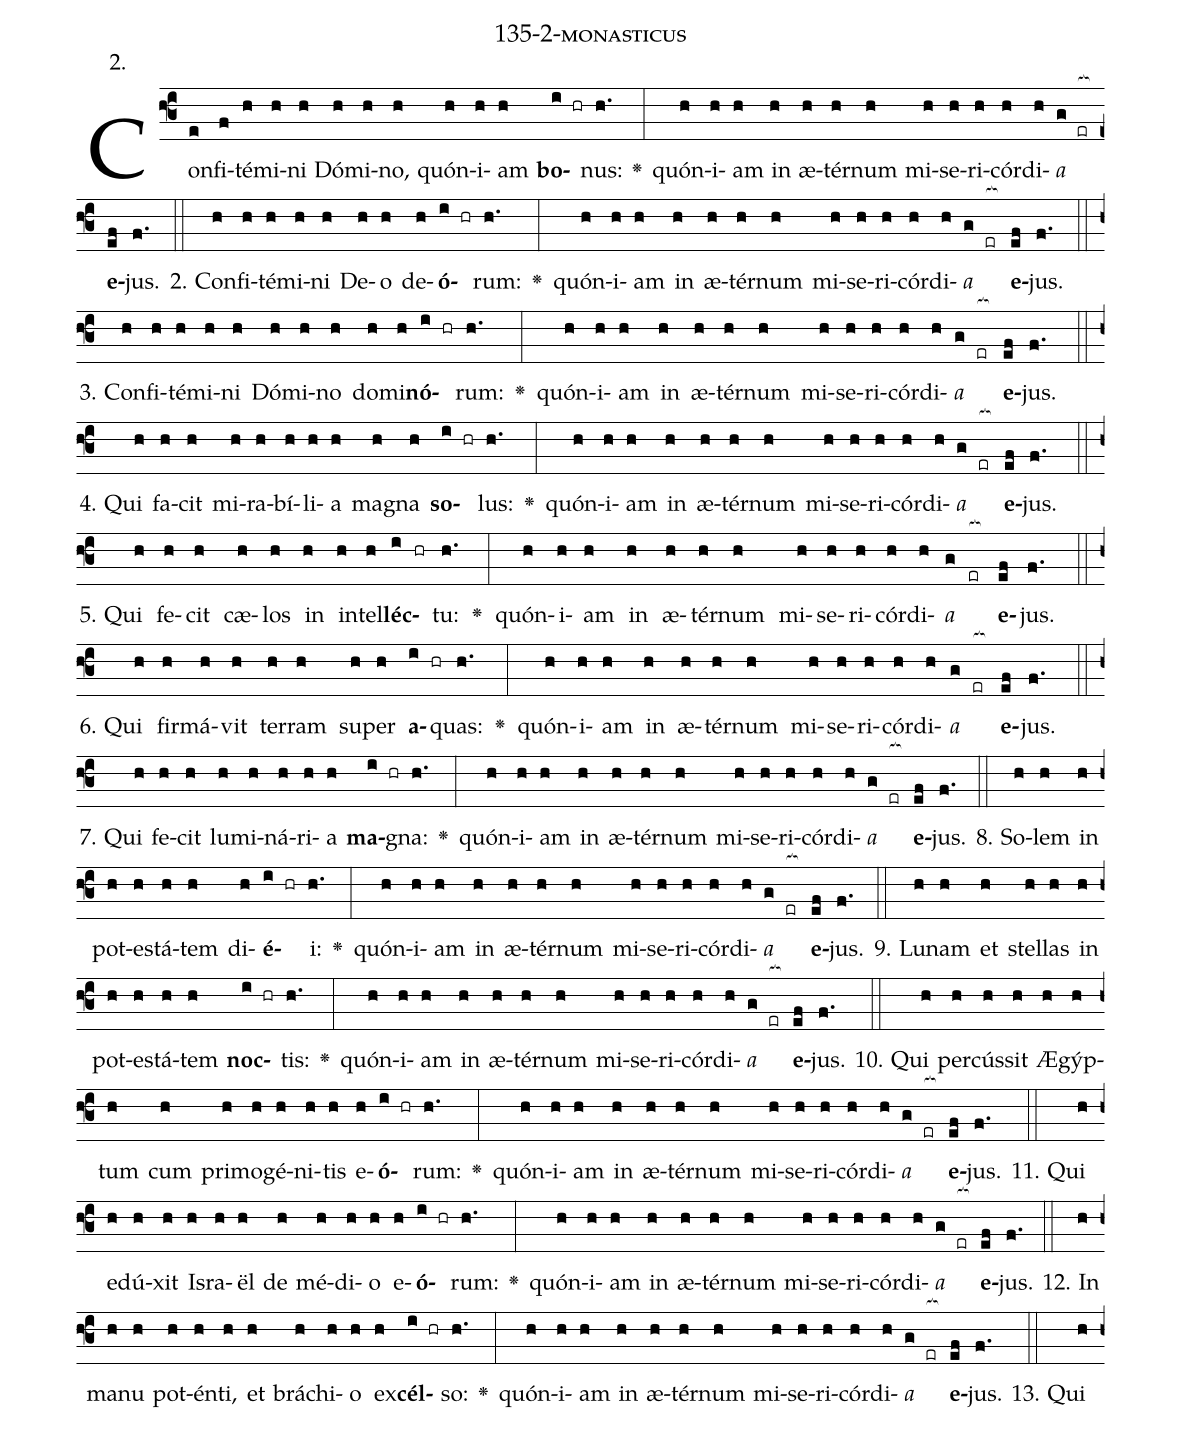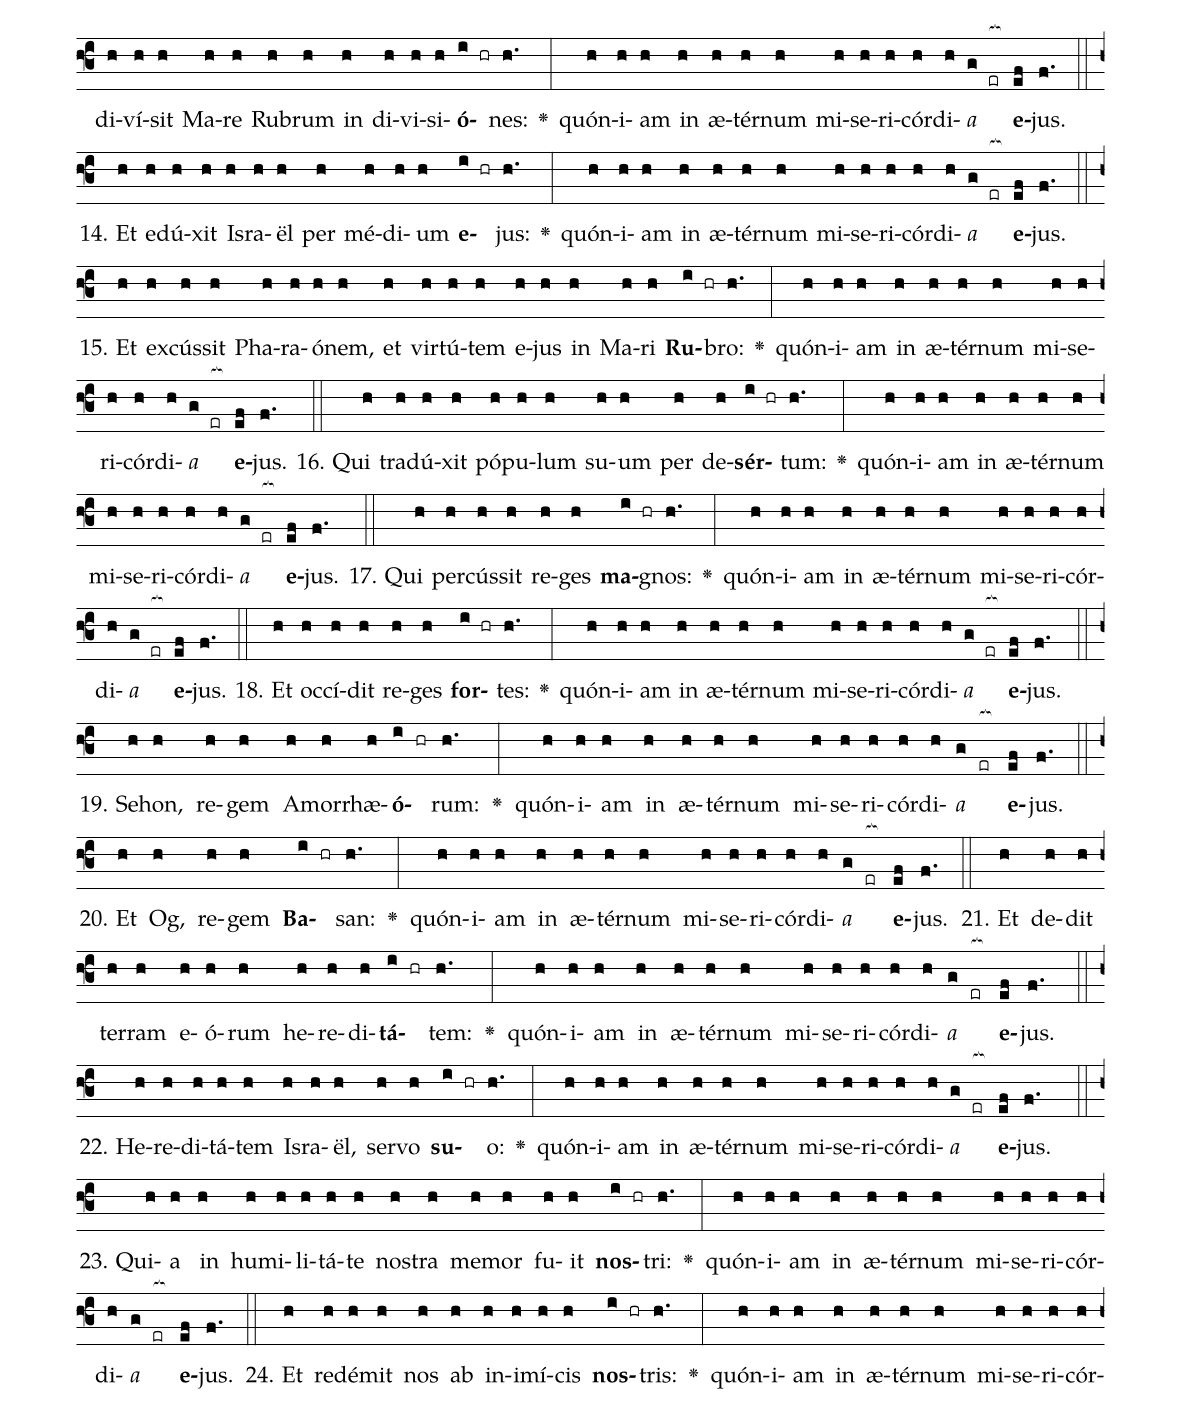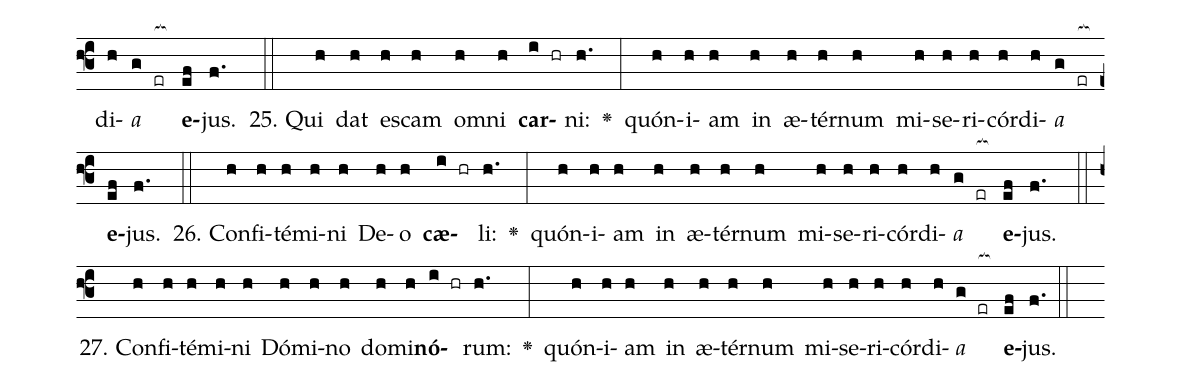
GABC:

name: 135-2-monasticus;
annotation: 2.;
%%
(f3)Con(e)fi(f)té(h)mi(h)ni(h) Dó(h)mi(h)no,(h) quón(h)i(h)am(h) <b>bo</b>(i hr)nus:(h.) <v>\greheightstar</v>(:) quón(h)i(h)am(h) in(h) æ(h)tér(h)num(h) mi(h)se(h)ri(h)cór(h)di(h)<i>a</i>(g er[ocb:1{]) <b>e</b>(ef[ocb:0}])jus.(f.) (::)
2. Con(h)fi(h)té(h)mi(h)ni(h) De(h)o(h) de(h)<b>ó</b>(i hr)rum:(h.) <v>\greheightstar</v>(:) quón(h)i(h)am(h) in(h) æ(h)tér(h)num(h) mi(h)se(h)ri(h)cór(h)di(h)<i>a</i>(g er[ocb:1{]) <b>e</b>(ef[ocb:0}])jus.(f.) (::)
3. Con(h)fi(h)té(h)mi(h)ni(h) Dó(h)mi(h)no(h) do(h)mi(h)<b>nó</b>(i hr)rum:(h.) <v>\greheightstar</v>(:) quón(h)i(h)am(h) in(h) æ(h)tér(h)num(h) mi(h)se(h)ri(h)cór(h)di(h)<i>a</i>(g er[ocb:1{]) <b>e</b>(ef[ocb:0}])jus.(f.) (::)
4. Qui(h) fa(h)cit(h) mi(h)ra(h)bí(h)li(h)a(h) ma(h)gna(h) <b>so</b>(i hr)lus:(h.) <v>\greheightstar</v>(:) quón(h)i(h)am(h) in(h) æ(h)tér(h)num(h) mi(h)se(h)ri(h)cór(h)di(h)<i>a</i>(g er[ocb:1{]) <b>e</b>(ef[ocb:0}])jus.(f.) (::)
5. Qui(h) fe(h)cit(h) cæ(h)los(h) in(h) in(h)tel(h)<b>léc</b>(i hr)tu:(h.) <v>\greheightstar</v>(:) quón(h)i(h)am(h) in(h) æ(h)tér(h)num(h) mi(h)se(h)ri(h)cór(h)di(h)<i>a</i>(g er[ocb:1{]) <b>e</b>(ef[ocb:0}])jus.(f.) (::)
6. Qui(h) fir(h)má(h)vit(h) ter(h)ram(h) su(h)per(h) <b>a</b>(i hr)quas:(h.) <v>\greheightstar</v>(:) quón(h)i(h)am(h) in(h) æ(h)tér(h)num(h) mi(h)se(h)ri(h)cór(h)di(h)<i>a</i>(g er[ocb:1{]) <b>e</b>(ef[ocb:0}])jus.(f.) (::)
7. Qui(h) fe(h)cit(h) lu(h)mi(h)ná(h)ri(h)a(h) <b>ma</b>(i hr)gna:(h.) <v>\greheightstar</v>(:) quón(h)i(h)am(h) in(h) æ(h)tér(h)num(h) mi(h)se(h)ri(h)cór(h)di(h)<i>a</i>(g er[ocb:1{]) <b>e</b>(ef[ocb:0}])jus.(f.) (::)
8. So(h)lem(h) in(h) pot(h)es(h)tá(h)tem(h) di(h)<b>é</b>(i hr)i:(h.) <v>\greheightstar</v>(:) quón(h)i(h)am(h) in(h) æ(h)tér(h)num(h) mi(h)se(h)ri(h)cór(h)di(h)<i>a</i>(g er[ocb:1{]) <b>e</b>(ef[ocb:0}])jus.(f.) (::)
9. Lu(h)nam(h) et(h) stel(h)las(h) in(h) pot(h)es(h)tá(h)tem(h) <b>noc</b>(i hr)tis:(h.) <v>\greheightstar</v>(:) quón(h)i(h)am(h) in(h) æ(h)tér(h)num(h) mi(h)se(h)ri(h)cór(h)di(h)<i>a</i>(g er[ocb:1{]) <b>e</b>(ef[ocb:0}])jus.(f.) (::)
10. Qui(h) per(h)cús(h)sit(h) Æ(h)gýp(h)tum(h) cum(h) pri(h)mo(h)gé(h)ni(h)tis(h) e(h)<b>ó</b>(i hr)rum:(h.) <v>\greheightstar</v>(:) quón(h)i(h)am(h) in(h) æ(h)tér(h)num(h) mi(h)se(h)ri(h)cór(h)di(h)<i>a</i>(g er[ocb:1{]) <b>e</b>(ef[ocb:0}])jus.(f.) (::)
11. Qui(h) e(h)dú(h)xit(h) Is(h)ra(h)ël(h) de(h) mé(h)di(h)o(h) e(h)<b>ó</b>(i hr)rum:(h.) <v>\greheightstar</v>(:) quón(h)i(h)am(h) in(h) æ(h)tér(h)num(h) mi(h)se(h)ri(h)cór(h)di(h)<i>a</i>(g er[ocb:1{]) <b>e</b>(ef[ocb:0}])jus.(f.) (::)
12. In(h) ma(h)nu(h) pot(h)én(h)ti,(h) et(h) brá(h)chi(h)o(h) ex(h)<b>cél</b>(i hr)so:(h.) <v>\greheightstar</v>(:) quón(h)i(h)am(h) in(h) æ(h)tér(h)num(h) mi(h)se(h)ri(h)cór(h)di(h)<i>a</i>(g er[ocb:1{]) <b>e</b>(ef[ocb:0}])jus.(f.) (::)
13. Qui(h) di(h)ví(h)sit(h) Ma(h)re(h) Ru(h)brum(h) in(h) di(h)vi(h)si(h)<b>ó</b>(i hr)nes:(h.) <v>\greheightstar</v>(:) quón(h)i(h)am(h) in(h) æ(h)tér(h)num(h) mi(h)se(h)ri(h)cór(h)di(h)<i>a</i>(g er[ocb:1{]) <b>e</b>(ef[ocb:0}])jus.(f.) (::)
14. Et(h) e(h)dú(h)xit(h) Is(h)ra(h)ël(h) per(h) mé(h)di(h)um(h) <b>e</b>(i hr)jus:(h.) <v>\greheightstar</v>(:) quón(h)i(h)am(h) in(h) æ(h)tér(h)num(h) mi(h)se(h)ri(h)cór(h)di(h)<i>a</i>(g er[ocb:1{]) <b>e</b>(ef[ocb:0}])jus.(f.) (::)
15. Et(h) ex(h)cús(h)sit(h) Pha(h)ra(h)ó(h)nem,(h) et(h) vir(h)tú(h)tem(h) e(h)jus(h) in(h) Ma(h)ri(h) <b>Ru</b>(i hr)bro:(h.) <v>\greheightstar</v>(:) quón(h)i(h)am(h) in(h) æ(h)tér(h)num(h) mi(h)se(h)ri(h)cór(h)di(h)<i>a</i>(g er[ocb:1{]) <b>e</b>(ef[ocb:0}])jus.(f.) (::)
16. Qui(h) tra(h)dú(h)xit(h) pó(h)pu(h)lum(h) su(h)um(h) per(h) de(h)<b>sér</b>(i hr)tum:(h.) <v>\greheightstar</v>(:) quón(h)i(h)am(h) in(h) æ(h)tér(h)num(h) mi(h)se(h)ri(h)cór(h)di(h)<i>a</i>(g er[ocb:1{]) <b>e</b>(ef[ocb:0}])jus.(f.) (::)
17. Qui(h) per(h)cús(h)sit(h) re(h)ges(h) <b>ma</b>(i hr)gnos:(h.) <v>\greheightstar</v>(:) quón(h)i(h)am(h) in(h) æ(h)tér(h)num(h) mi(h)se(h)ri(h)cór(h)di(h)<i>a</i>(g er[ocb:1{]) <b>e</b>(ef[ocb:0}])jus.(f.) (::)
18. Et(h) oc(h)cí(h)dit(h) re(h)ges(h) <b>for</b>(i hr)tes:(h.) <v>\greheightstar</v>(:) quón(h)i(h)am(h) in(h) æ(h)tér(h)num(h) mi(h)se(h)ri(h)cór(h)di(h)<i>a</i>(g er[ocb:1{]) <b>e</b>(ef[ocb:0}])jus.(f.) (::)
19. Se(h)hon,(h) re(h)gem(h) A(h)mor(h)rhæ(h)<b>ó</b>(i hr)rum:(h.) <v>\greheightstar</v>(:) quón(h)i(h)am(h) in(h) æ(h)tér(h)num(h) mi(h)se(h)ri(h)cór(h)di(h)<i>a</i>(g er[ocb:1{]) <b>e</b>(ef[ocb:0}])jus.(f.) (::)
20. Et(h) Og,(h) re(h)gem(h) <b>Ba</b>(i hr)san:(h.) <v>\greheightstar</v>(:) quón(h)i(h)am(h) in(h) æ(h)tér(h)num(h) mi(h)se(h)ri(h)cór(h)di(h)<i>a</i>(g er[ocb:1{]) <b>e</b>(ef[ocb:0}])jus.(f.) (::)
21. Et(h) de(h)dit(h) ter(h)ram(h) e(h)ó(h)rum(h) he(h)re(h)di(h)<b>tá</b>(i hr)tem:(h.) <v>\greheightstar</v>(:) quón(h)i(h)am(h) in(h) æ(h)tér(h)num(h) mi(h)se(h)ri(h)cór(h)di(h)<i>a</i>(g er[ocb:1{]) <b>e</b>(ef[ocb:0}])jus.(f.) (::)
22. He(h)re(h)di(h)tá(h)tem(h) Is(h)ra(h)ël,(h) ser(h)vo(h) <b>su</b>(i hr)o:(h.) <v>\greheightstar</v>(:) quón(h)i(h)am(h) in(h) æ(h)tér(h)num(h) mi(h)se(h)ri(h)cór(h)di(h)<i>a</i>(g er[ocb:1{]) <b>e</b>(ef[ocb:0}])jus.(f.) (::)
23. Qui(h)a(h) in(h) hu(h)mi(h)li(h)tá(h)te(h) nos(h)tra(h) me(h)mor(h) fu(h)it(h) <b>nos</b>(i hr)tri:(h.) <v>\greheightstar</v>(:) quón(h)i(h)am(h) in(h) æ(h)tér(h)num(h) mi(h)se(h)ri(h)cór(h)di(h)<i>a</i>(g er[ocb:1{]) <b>e</b>(ef[ocb:0}])jus.(f.) (::)
24. Et(h) red(h)é(h)mit(h) nos(h) ab(h) in(h)i(h)mí(h)cis(h) <b>nos</b>(i hr)tris:(h.) <v>\greheightstar</v>(:) quón(h)i(h)am(h) in(h) æ(h)tér(h)num(h) mi(h)se(h)ri(h)cór(h)di(h)<i>a</i>(g er[ocb:1{]) <b>e</b>(ef[ocb:0}])jus.(f.) (::)
25. Qui(h) dat(h) es(h)cam(h) om(h)ni(h) <b>car</b>(i hr)ni:(h.) <v>\greheightstar</v>(:) quón(h)i(h)am(h) in(h) æ(h)tér(h)num(h) mi(h)se(h)ri(h)cór(h)di(h)<i>a</i>(g er[ocb:1{]) <b>e</b>(ef[ocb:0}])jus.(f.) (::)
26. Con(h)fi(h)té(h)mi(h)ni(h) De(h)o(h) <b>cæ</b>(i hr)li:(h.) <v>\greheightstar</v>(:) quón(h)i(h)am(h) in(h) æ(h)tér(h)num(h) mi(h)se(h)ri(h)cór(h)di(h)<i>a</i>(g er[ocb:1{]) <b>e</b>(ef[ocb:0}])jus.(f.) (::)
27. Con(h)fi(h)té(h)mi(h)ni(h) Dó(h)mi(h)no(h) do(h)mi(h)<b>nó</b>(i hr)rum:(h.) <v>\greheightstar</v>(:) quón(h)i(h)am(h) in(h) æ(h)tér(h)num(h) mi(h)se(h)ri(h)cór(h)di(h)<i>a</i>(g er[ocb:1{]) <b>e</b>(ef[ocb:0}])jus.(f.) (::)
